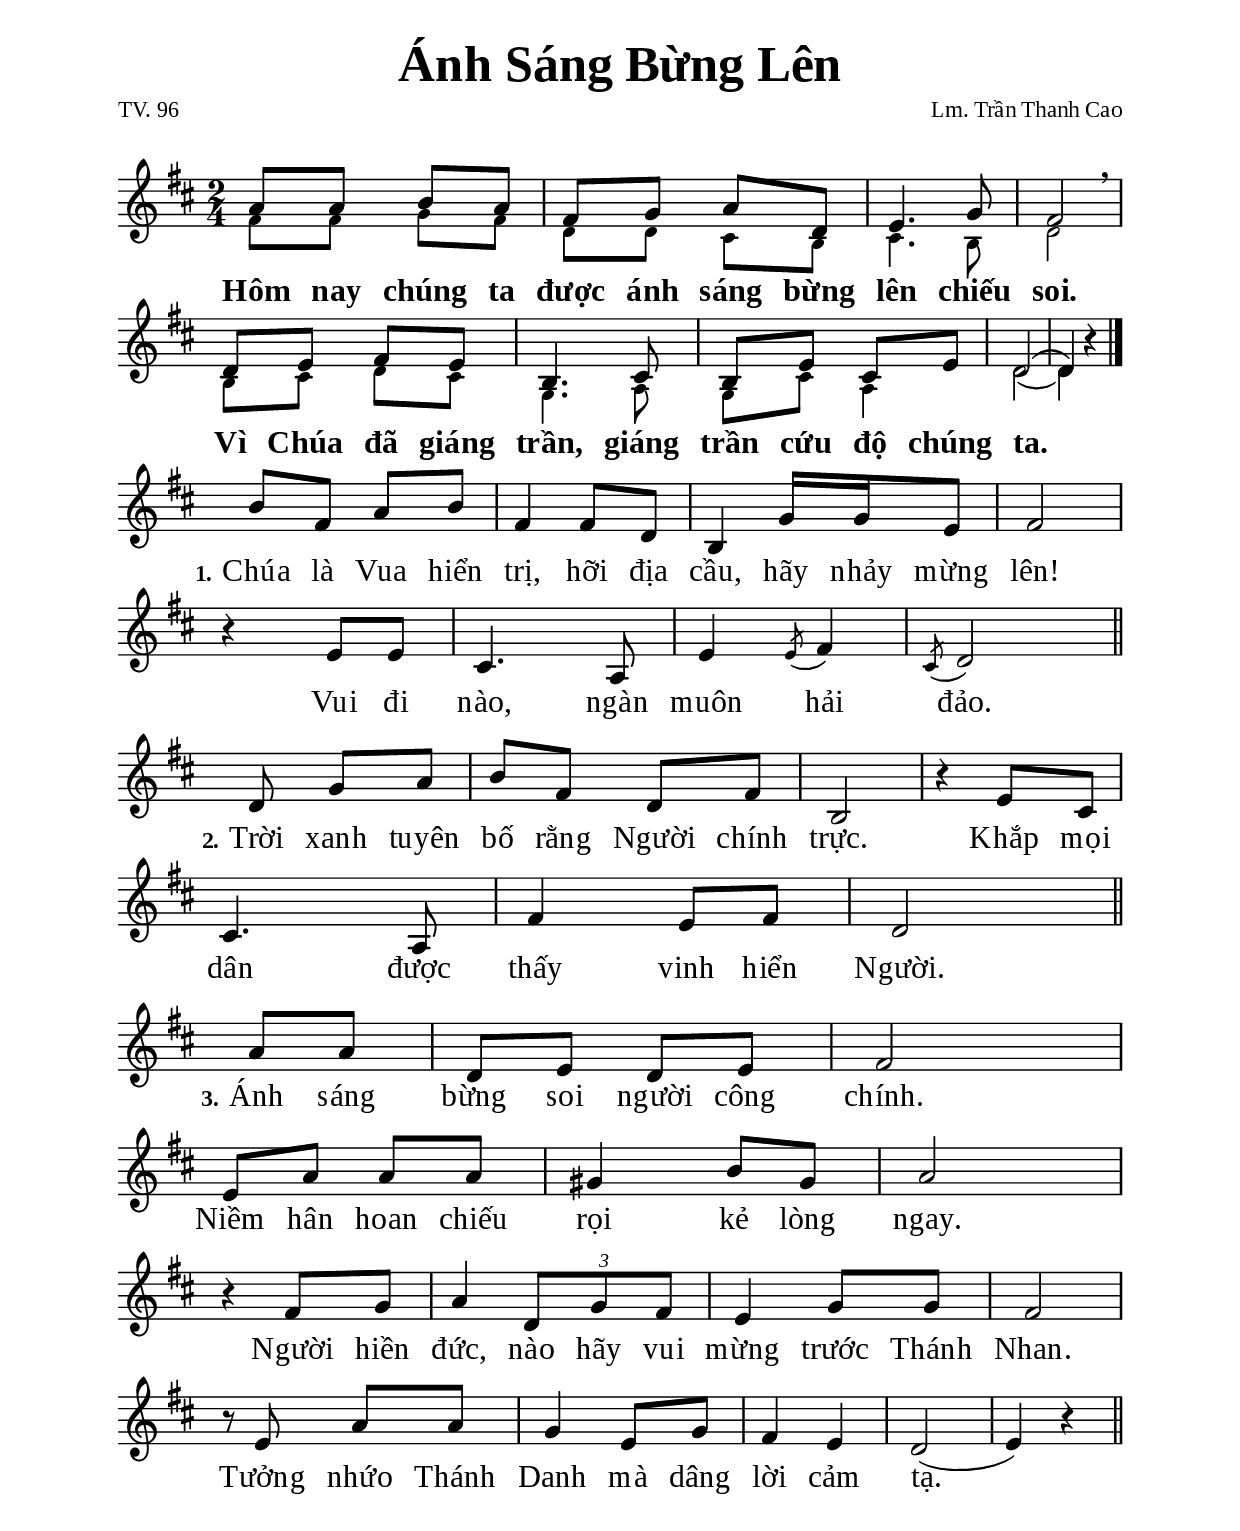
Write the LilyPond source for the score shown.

% Cài đặt chung
\version "2.20.0"
\include "english.ly"

\header {
  title = \markup { \fontsize #3 "Ánh Sáng Bừng Lên" }
  poet = "TV. 96"
  composer = "Lm. Trần Thanh Cao"
  arranger = " "
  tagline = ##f
}

\paper {
  #(set-paper-size "a4")
  top-margin = 15\mm
  bottom-margin = 15\mm
  left-margin = 20\mm
  right-margin = 20\mm
  indent = #0
  #(define fonts
    (make-pango-font-tree
      "Liberation Serif"
      "Liberation Serif"
      "Liberation Serif"
      (/ 20 20)))
  page-count = #1
}

% Nhạc điệp khúc
nhacDiepKhucSop = \relative c'' {
  a8 a b a |
  fs g a d, |
  e4. g8 |
  fs2 \breathe |
  d8 e fs e |
  b4. cs8 |
  b e cs e |
  d2 ( |
  d4) r \bar "|."
}

nhacDiepKhucBas = \relative c' {
  \override NoteHead.font-size = #-2
  fs8 fs g fs |
  d d cs b |
  cs4. b8 |
  d2 |
  b8 cs d cs |
  g4. a8 |
  g cs a4 |
  d2 ( |
  d4) r
}

% Nhạc phiên khúc
nhacPhienKhucMot = \relative c'' {
  b8 fs a b |
  fs4 fs8 d |
  b4 g'16 g e8 |
  fs2 |
  r4 e8 e |
  cs4. a8 |
  e'4 \acciaccatura e8 fs4 |
  \acciaccatura cs8 d2 \bar "||"
}

nhacPhienKhucHai = \relative c' {
  \partial 4. d8 g a |
  b fs d fs |
  b,2 |
  r4 e8 cs |
  cs4. a8 |
  fs'4 e8 fs |
  d2 \bar "||"
}

nhacPhienKhucBa = \relative c'' {
  \partial 4 a8 a |
  d,8 e d e |
  fs2 |
  e8 a a a |
  gs4b8 gs |
  a2 |
  r4 fs8 g |
  a4 \tuplet 3/2 { d,8 g fs } |
  e4 g8 g |
  fs2 |
  r8 e a a |
  g4 e8 g |
  fs4 e |
  d2 ( |
  e4) r \bar "||"
}

% Lời điệp khúc
loiDiepKhuc = \lyricmode {
  Hôm nay chúng ta được ánh sáng bừng lên chiếu soi.
  Vì Chúa đã giáng trần, giáng trần cứu độ chúng ta.
}

% Lời phiên khúc
loiPhienKhucMot = \lyricmode {
  \set stanza = #"1."
  Chúa là Vua hiển trị, hỡi địa cầu, hãy nhảy mừng lên!
  Vui đi nào, ngàn muôn hải đảo.
}

loiPhienKhucHai = \lyricmode {
  \set stanza = #"2."
  Trời xanh tuyên bố rằng Người chính trực.
  Khắp mọi dân được thấy vinh hiển Người.
}

loiPhienKhucBa = \lyricmode {
  \set stanza = #"3."
  Ánh sáng bừng soi người công chính.
  Niềm hân hoan chiếu rọi kẻ lòng ngay.
  Người hiền đức, nào hãy vui mừng trước Thánh Nhan.
  Tưởng nhứo Thánh Danh mà dâng lời cảm tạ.
}

% Dàn trang
\score {
  \new ChoirStaff <<
    \new Staff = diepKhuc \with {
        \consists "Merge_rests_engraver"
        \magnifyStaff #(magstep +1)
      }
      <<
      \new Voice = beSop {
        \voiceOne \key d \major \time 2/4 \nhacDiepKhucSop
      }
      \new Voice = beBas {
        \voiceTwo \key d \major \time 2/4 \nhacDiepKhucBas
      }
    >>
    \new Lyrics \lyricsto beSop \loiDiepKhuc
  >>
  \layout {
    \override Lyrics.LyricText.font-series = #'bold
    \override Lyrics.LyricText.font-size = #+3
    \override Lyrics.LyricSpace.minimum-distance = #2.0
    \override Score.BarNumber.break-visibility = ##(#f #f #f)
  }
}

\score {
  \new ChoirStaff <<
    \new Staff = phienKhuc \with {
        \magnifyStaff #(magstep +1)
      }
      <<
      \new Voice = beSop {
        \key d \major \time 2/4 \nhacPhienKhucMot
      }
    >>
    \new Lyrics \lyricsto beSop \loiPhienKhucMot
  >>
  \layout {
    \override Staff.TimeSignature.transparent = ##t
    \override Lyrics.LyricText.font-size = #+3
    \override Lyrics.LyricSpace.minimum-distance = #2.0
    \override Score.BarNumber.break-visibility = ##(#f #f #f)
  }
}

\score {
  \new ChoirStaff <<
    \new Staff = phienKhuc \with {
        \magnifyStaff #(magstep +1)
      }
      <<
      \new Voice = beSop {
        \key d \major \time 2/4 \nhacPhienKhucHai
      }
    >>
    \new Lyrics \lyricsto beSop \loiPhienKhucHai
  >>
  \layout {
    \override Staff.TimeSignature.transparent = ##t
    \override Lyrics.LyricText.font-size = #+3
    \override Lyrics.LyricSpace.minimum-distance = #2.0
    \override Score.BarNumber.break-visibility = ##(#f #f #f)
  }
}

\score {
  \new ChoirStaff <<
    \new Staff = phienKhuc \with {
        \magnifyStaff #(magstep +1)
      }
      <<
      \new Voice = beSop {
        \key d \major \time 2/4 \nhacPhienKhucBa
      }
    >>
    \new Lyrics \lyricsto beSop \loiPhienKhucBa
  >>
  \layout {
    \override Staff.TimeSignature.transparent = ##t
    \override Lyrics.LyricText.font-size = #+3
    \override Lyrics.LyricSpace.minimum-distance = #2.0
    \override Score.BarNumber.break-visibility = ##(#f #f #f)
  }
}